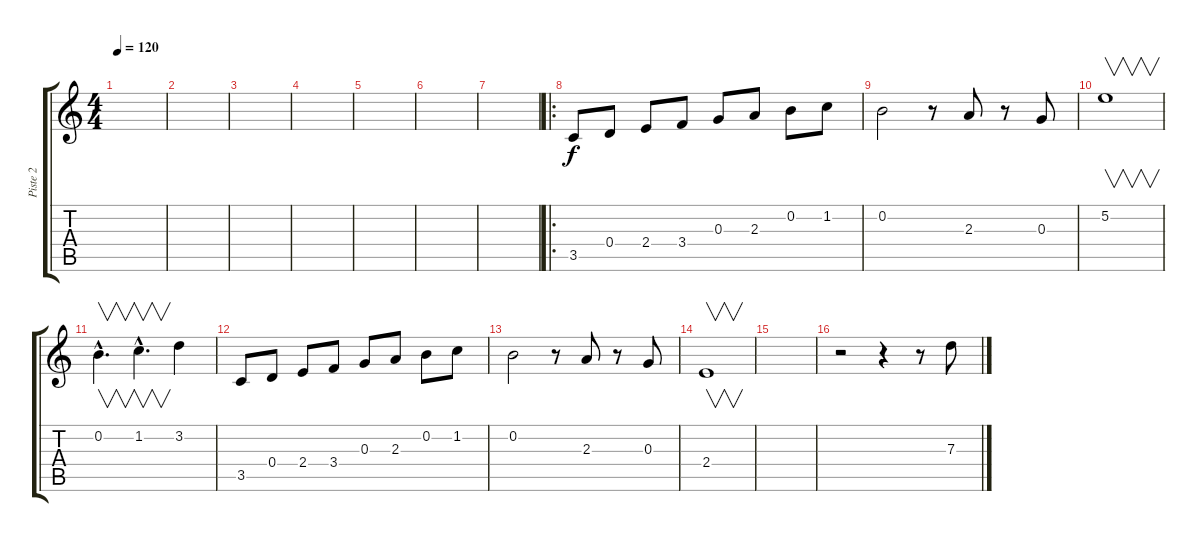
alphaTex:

\track ("Piste 2" "Piste 2") {instrument electricguitarjazz}
\staff {score tabs}
\tuning (E4 B3 G3 D3 A2 E2) {hide}
\ts (4 4)
\tempo 120
\clef g2
\ks c
|
|
|
|
|
|
|
\ro
3.5.8 0.4.8 2.4.8 3.4.8 0.3.8 2.3.8 0.2.8 1.2.8 |
0.2.2 r.8 2.3.8 r.8 0.3.8 |
5.2.1{v} |
0.2{hac}.4{v d} 1.2{hac}.4{v d} 3.2.4 |
3.5.8 0.4.8 2.4.8 3.4.8 0.3.8 2.3.8 0.2.8 1.2.8 |
0.2.2 r.8 2.3.8 r.8 0.3.8 |
2.4.1{v} |
|
r.2 r.4 r.8 7.3{ss}.8
